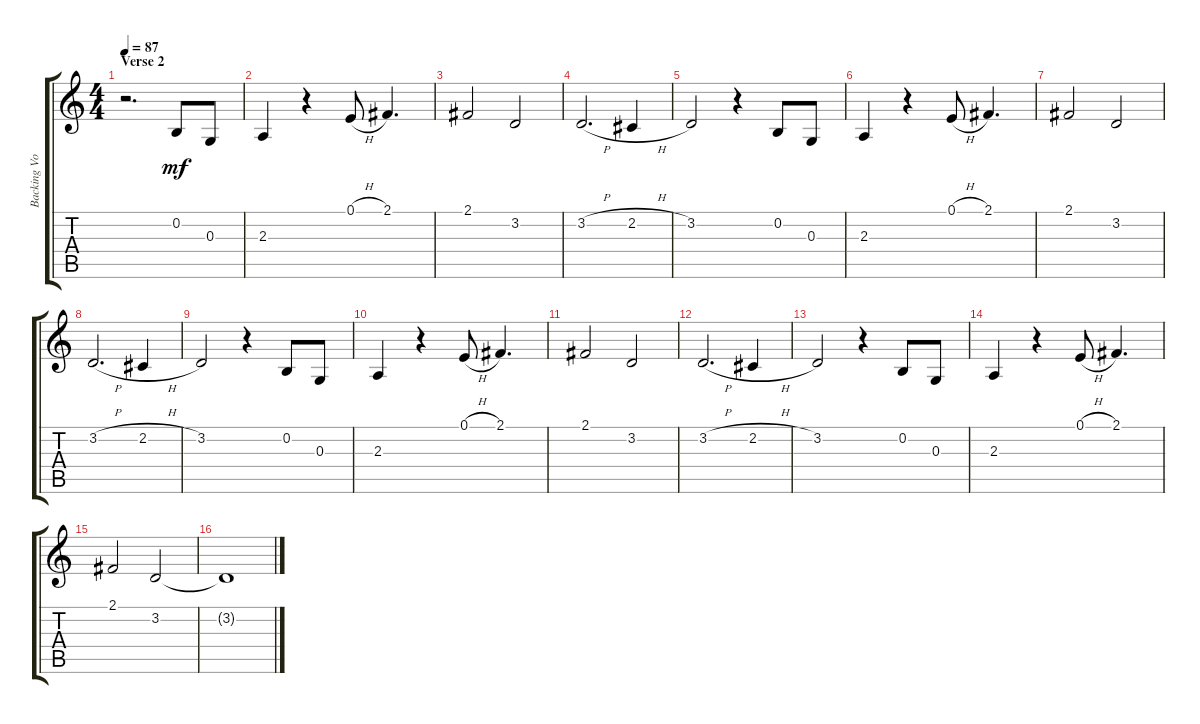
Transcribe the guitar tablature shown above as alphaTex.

\track ("Backing Vocals" "Backing Vo") {instrument choiraahs}
\staff {score tabs}
\tuning (E4 B3 G3 D3 A2 E2) {hide}
\ts (4 4)
\section ("" "Verse 2")
\tempo 87
\clef g2
\ks c
r.2{d dy mf} 0.2.8 0.3.8 |
2.3.4 r.4 0.1{h}.8 2.1.4{d} |
2.1.2 3.2.2 |
3.2{h}.2{d} 2.2{h}.4 |
3.2.2 r.4 0.2.8 0.3.8 |
2.3.4 r.4 0.1{h}.8 2.1.4{d} |
2.1.2 3.2.2 |
3.2{h}.2{d} 2.2{h}.4 |
3.2.2 r.4 0.2.8 0.3.8 |
2.3.4 r.4 0.1{h}.8 2.1.4{d} |
2.1.2 3.2.2 |
3.2{h}.2{d} 2.2{h}.4 |
3.2.2 r.4 0.2.8 0.3.8 |
2.3.4 r.4 0.1{h}.8 2.1.4{d} |
2.1.2 3.2.2 |
3.2{t}.1
